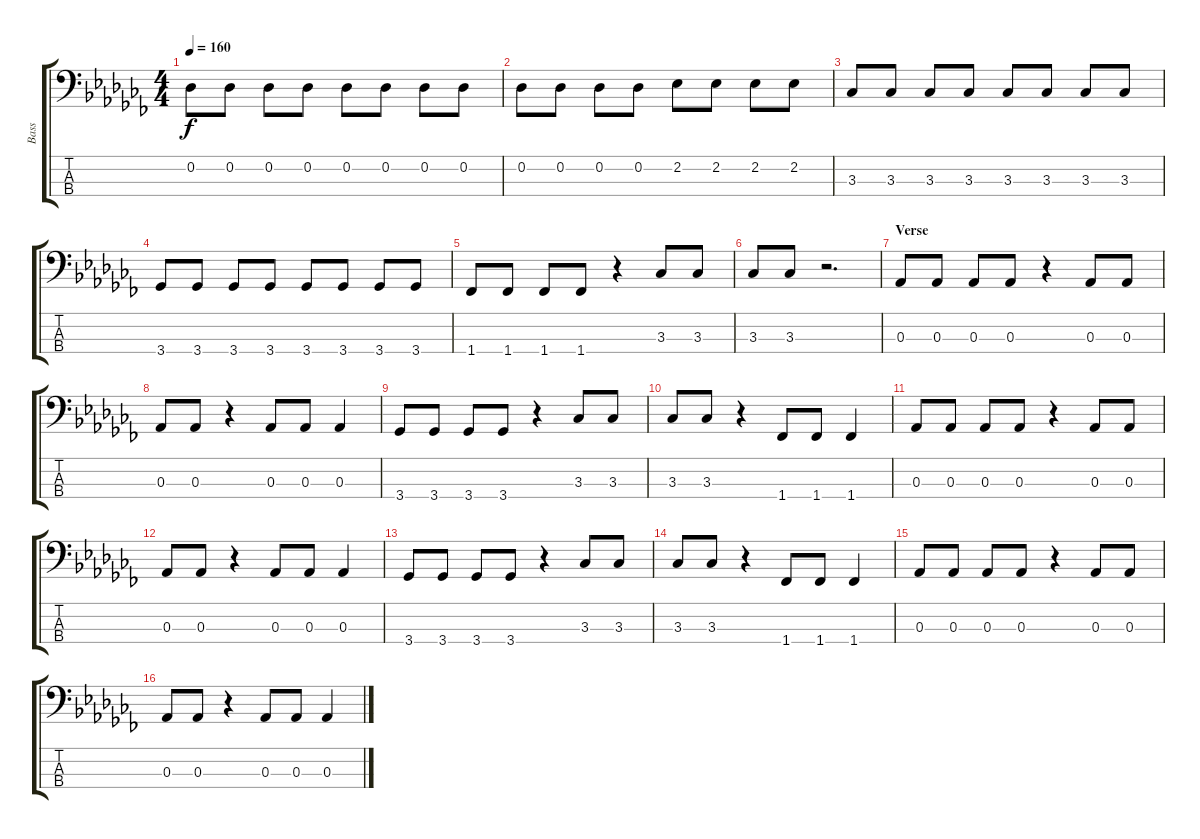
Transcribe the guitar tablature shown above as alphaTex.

\track ("Bass" "Bass") {instrument electricbassfinger}
\staff {score tabs}
\tuning (Gb2 Db2 Ab1 Eb1) {hide}
\ts (4 4)
\tempo 160
\clef f4
\ks cb
0.2.8{dy f} 0.2.8 0.2.8 0.2.8 0.2.8 0.2.8 0.2.8 0.2.8 |
0.2.8 0.2.8 0.2.8 0.2.8 2.2.8 2.2.8 2.2.8 2.2.8 |
3.3.8 3.3.8 3.3.8 3.3.8 3.3.8 3.3.8 3.3.8 3.3.8 |
3.4.8 3.4.8 3.4.8 3.4.8 3.4.8 3.4.8 3.4.8 3.4.8 |
1.4.8 1.4.8 1.4.8 1.4.8 r.4 3.3.8 3.3.8 |
3.3.8 3.3.8 r.2{d} |
\section ("" "Verse")
0.3.8 0.3.8 0.3.8 0.3.8 r.4 0.3.8 0.3.8 |
0.3.8 0.3.8 r.4 0.3.8 0.3.8 0.3.4 |
3.4.8 3.4.8 3.4.8 3.4.8 r.4 3.3.8 3.3.8 |
3.3.8 3.3.8 r.4 1.4.8 1.4.8 1.4.4 |
0.3.8 0.3.8 0.3.8 0.3.8 r.4 0.3.8 0.3.8 |
0.3.8 0.3.8 r.4 0.3.8 0.3.8 0.3.4 |
3.4.8 3.4.8 3.4.8 3.4.8 r.4 3.3.8 3.3.8 |
3.3.8 3.3.8 r.4 1.4.8 1.4.8 1.4.4 |
0.3.8 0.3.8 0.3.8 0.3.8 r.4 0.3.8 0.3.8 |
0.3.8 0.3.8 r.4 0.3.8 0.3.8 0.3.4
